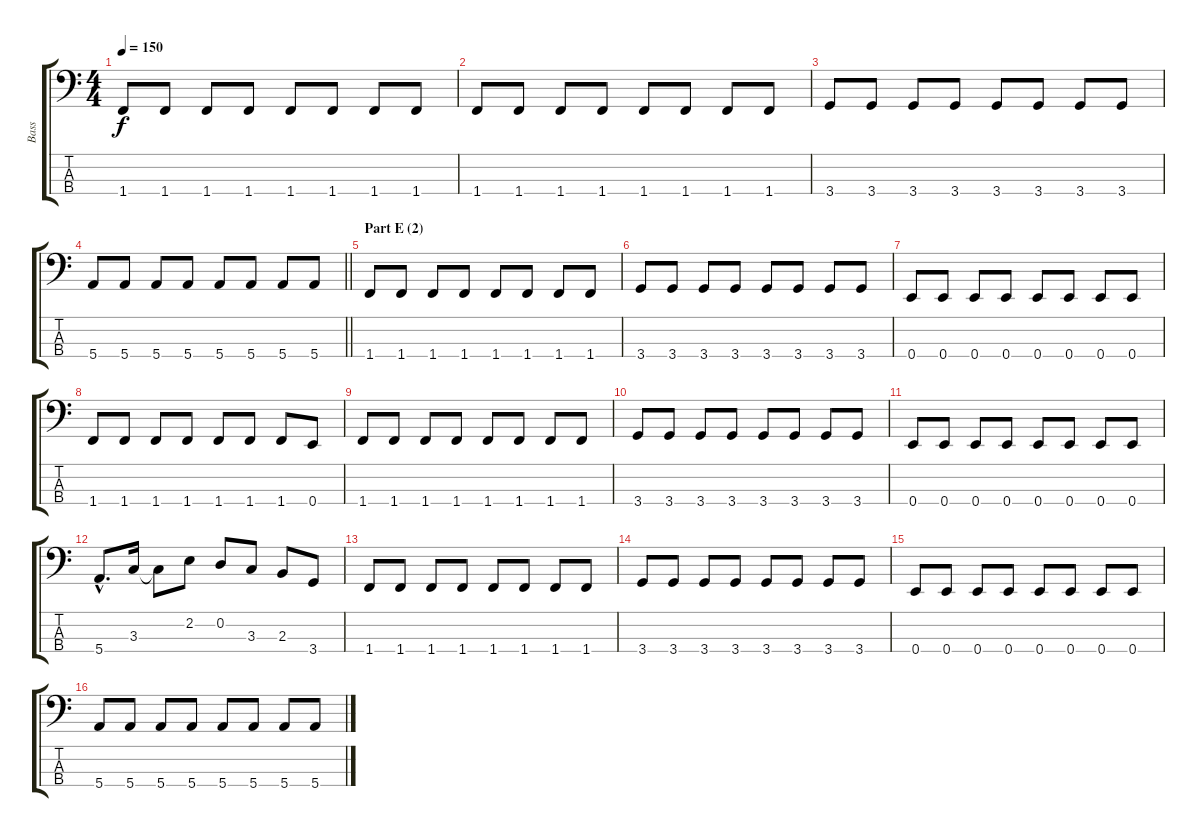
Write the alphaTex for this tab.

\track ("Bass" "Bass") {instrument electricbasspick}
\staff {score tabs}
\tuning (G2 D2 A1 E1) {hide}
\ts (4 4)
\tempo 150
\clef f4
\ks c
1.4.8{dy f} 1.4.8 1.4.8 1.4.8 1.4.8 1.4.8 1.4.8 1.4.8 |
1.4.8 1.4.8 1.4.8 1.4.8 1.4.8 1.4.8 1.4.8 1.4.8 |
3.4.8 3.4.8 3.4.8 3.4.8 3.4.8 3.4.8 3.4.8 3.4.8 |
\barLineRight lightlight
5.4.8 5.4.8 5.4.8 5.4.8 5.4.8 5.4.8 5.4.8 5.4.8 |
\section ("" "Part E (2)")
1.4.8 1.4.8 1.4.8 1.4.8 1.4.8 1.4.8 1.4.8 1.4.8 |
3.4.8 3.4.8 3.4.8 3.4.8 3.4.8 3.4.8 3.4.8 3.4.8 |
0.4.8 0.4.8 0.4.8 0.4.8 0.4.8 0.4.8 0.4.8 0.4.8 |
1.4.8 1.4.8 1.4.8 1.4.8 1.4.8 1.4.8 1.4.8 0.4.8 |
1.4.8 1.4.8 1.4.8 1.4.8 1.4.8 1.4.8 1.4.8 1.4.8 |
3.4.8 3.4.8 3.4.8 3.4.8 3.4.8 3.4.8 3.4.8 3.4.8 |
0.4.8 0.4.8 0.4.8 0.4.8 0.4.8 0.4.8 0.4.8 0.4.8 |
5.4{hac}.8{d} 3.3.16 3.3{t}.8 2.2.8 0.2.8 3.3.8 2.3.8 3.4.8 |
1.4.8 1.4.8 1.4.8 1.4.8 1.4.8 1.4.8 1.4.8 1.4.8 |
3.4.8 3.4.8 3.4.8 3.4.8 3.4.8 3.4.8 3.4.8 3.4.8 |
0.4.8 0.4.8 0.4.8 0.4.8 0.4.8 0.4.8 0.4.8 0.4.8 |
5.4.8 5.4.8 5.4.8 5.4.8 5.4.8 5.4.8 5.4.8 5.4.8
